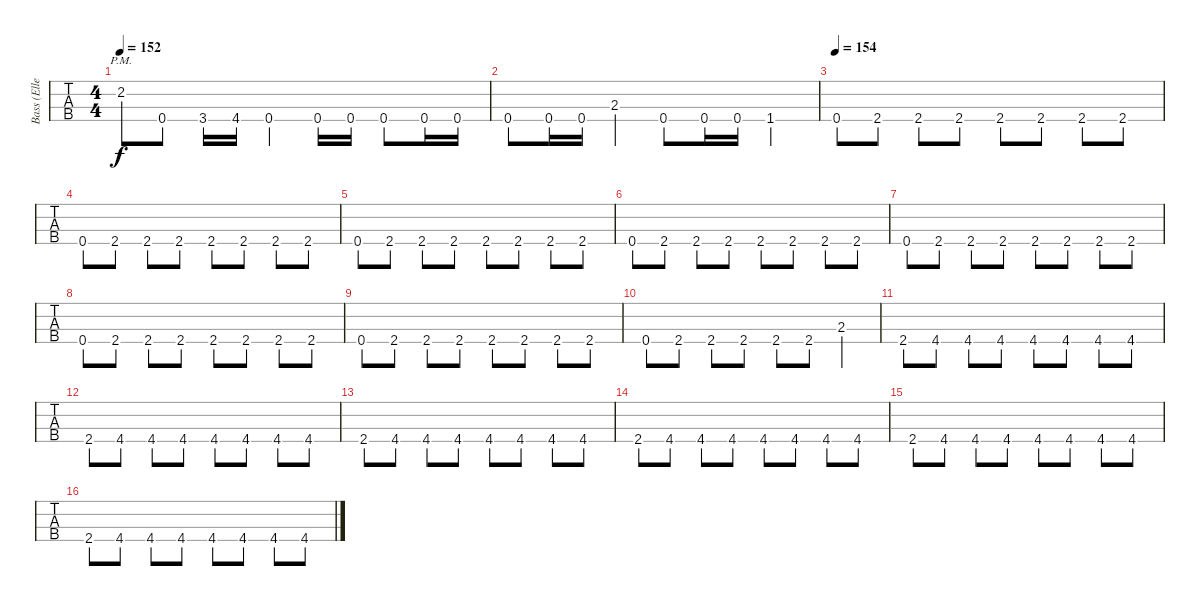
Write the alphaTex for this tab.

\track ("Bass (Ellefson)" "Bass (Elle") {instrument electricbasspick}
\staff {tabs}
\tuning (G2 D2 A1 E1) {hide}
\ts (4 4)
\tempo 152
\clef f4
\ks c
2.2{pm}.8{dy f} 0.4.8 3.4.16 4.4.16 0.4.4 0.4.16 0.4.16 0.4.8 0.4.16 0.4.16 |
0.4.8 0.4.16 0.4.16 2.3.4 0.4.8 0.4.16 0.4.16 1.4.4 |
\tempo 152
\tempo 154
0.4.8 2.4.8 2.4.8 2.4.8 2.4.8 2.4.8 2.4.8 2.4.8 |
0.4.8 2.4.8 2.4.8 2.4.8 2.4.8 2.4.8 2.4.8 2.4.8 |
0.4.8 2.4.8 2.4.8 2.4.8 2.4.8 2.4.8 2.4.8 2.4.8 |
0.4.8 2.4.8 2.4.8 2.4.8 2.4.8 2.4.8 2.4.8 2.4.8 |
0.4.8 2.4.8 2.4.8 2.4.8 2.4.8 2.4.8 2.4.8 2.4.8 |
0.4.8 2.4.8 2.4.8 2.4.8 2.4.8 2.4.8 2.4.8 2.4.8 |
0.4.8 2.4.8 2.4.8 2.4.8 2.4.8 2.4.8 2.4.8 2.4.8 |
0.4.8 2.4.8 2.4.8 2.4.8 2.4.8 2.4.8 2.3.4 |
2.4.8 4.4.8 4.4.8 4.4.8 4.4.8 4.4.8 4.4.8 4.4.8 |
2.4.8 4.4.8 4.4.8 4.4.8 4.4.8 4.4.8 4.4.8 4.4.8 |
2.4.8 4.4.8 4.4.8 4.4.8 4.4.8 4.4.8 4.4.8 4.4.8 |
2.4.8 4.4.8 4.4.8 4.4.8 4.4.8 4.4.8 4.4.8 4.4.8 |
2.4.8 4.4.8 4.4.8 4.4.8 4.4.8 4.4.8 4.4.8 4.4.8 |
2.4.8 4.4.8 4.4.8 4.4.8 4.4.8 4.4.8 4.4.8 4.4.8
